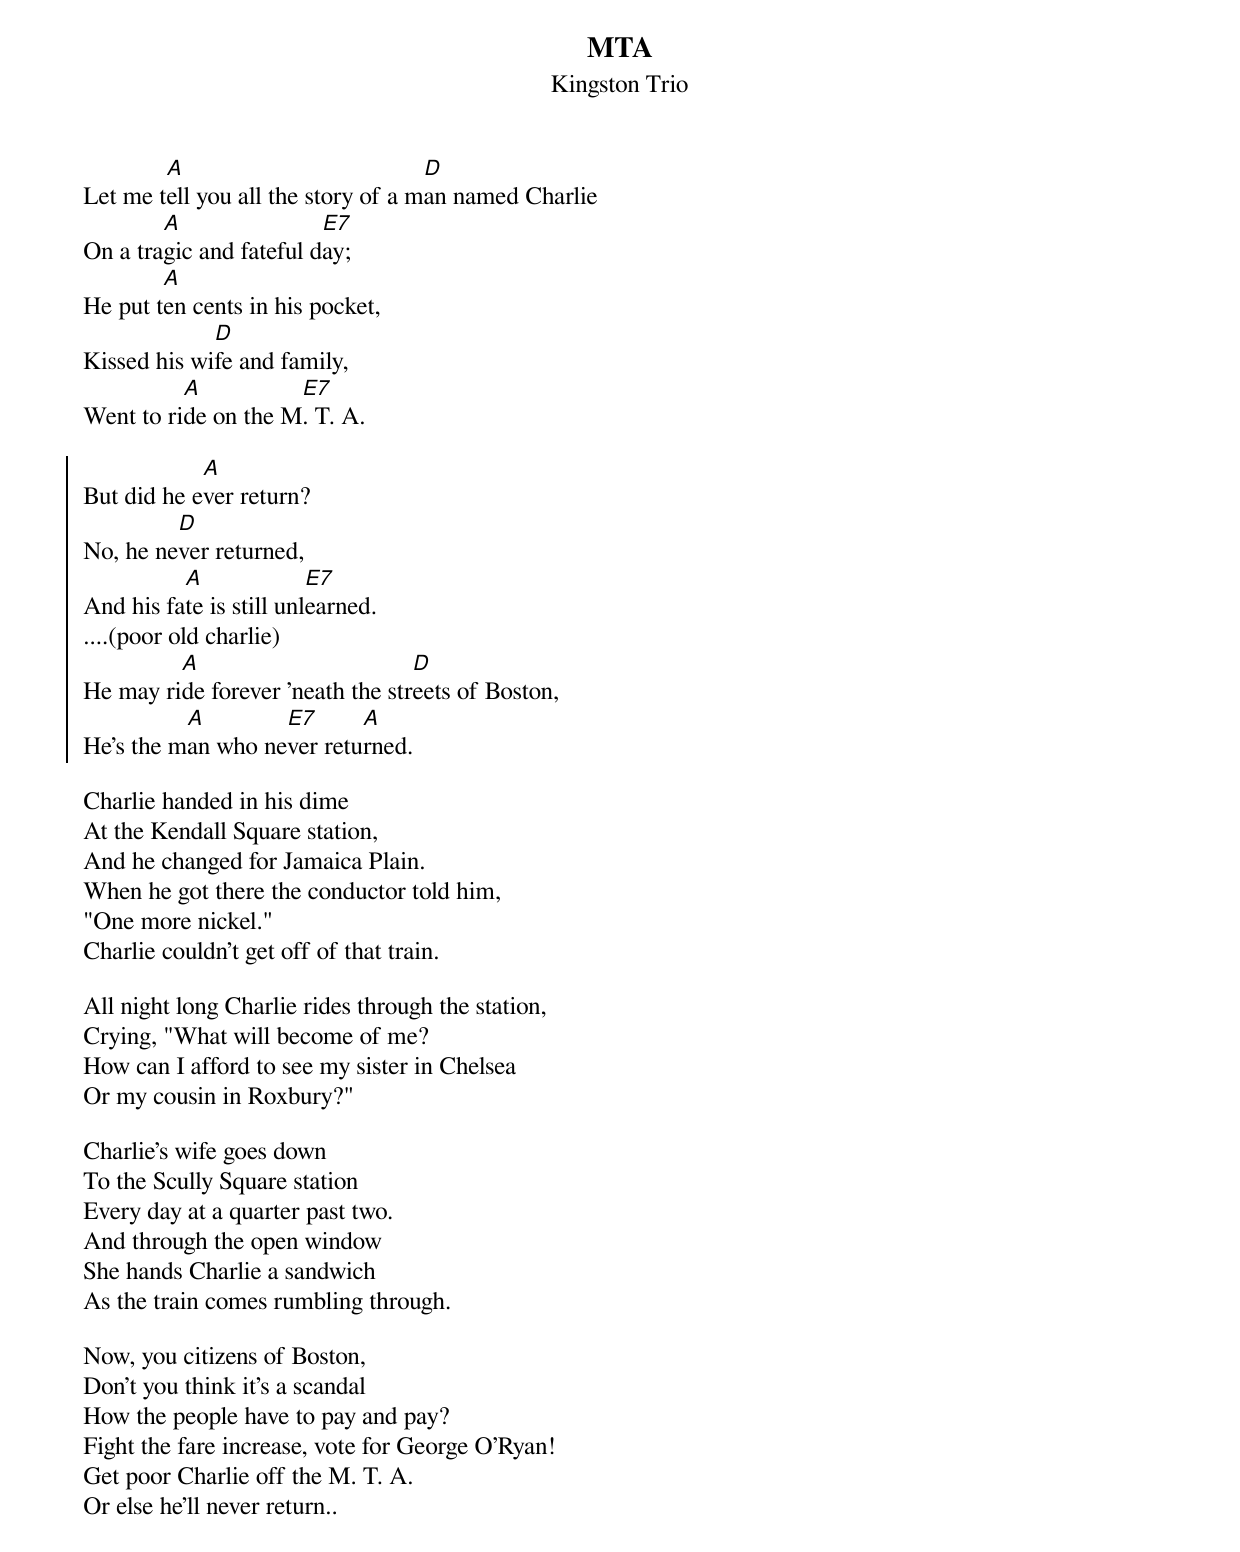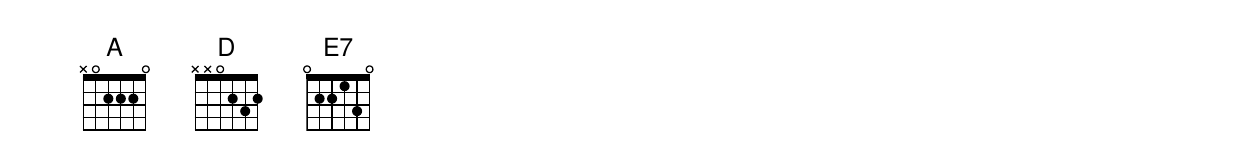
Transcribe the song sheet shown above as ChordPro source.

{title:MTA}
{subtitle:Kingston Trio}
Let me t[A]ell you all the story of a m[D]an named Charlie
On a tra[A]gic and fateful d[E7]ay;
He put t[A]en cents in his pocket,
Kissed his wi[D]fe and family,
Went to ri[A]de on the M[E7]. T. A.

{soc}
But did he e[A]ver return?
No, he ne[D]ver returned,
And his fa[A]te is still unl[E7]earned.
....(poor old charlie)
He may ri[A]de forever 'neath the str[D]eets of Boston,
He's the m[A]an who ne[E7]ver retu[A]rned.
{eoc}

Charlie handed in his dime
At the Kendall Square station,
And he changed for Jamaica Plain.
When he got there the conductor told him,
"One more nickel."
Charlie couldn't get off of that train.

All night long Charlie rides through the station,
Crying, "What will become of me?
How can I afford to see my sister in Chelsea
Or my cousin in Roxbury?"

Charlie's wife goes down
To the Scully Square station
Every day at a quarter past two.
And through the open window
She hands Charlie a sandwich
As the train comes rumbling through.

Now, you citizens of Boston,
Don't you think it's a scandal
How the people have to pay and pay?
Fight the fare increase, vote for George O'Ryan!
Get poor Charlie off the M. T. A.
Or else he'll never return..

{zoom-android-V11:1.0990213}
{zoom-android-MID1045:1.0736613}
